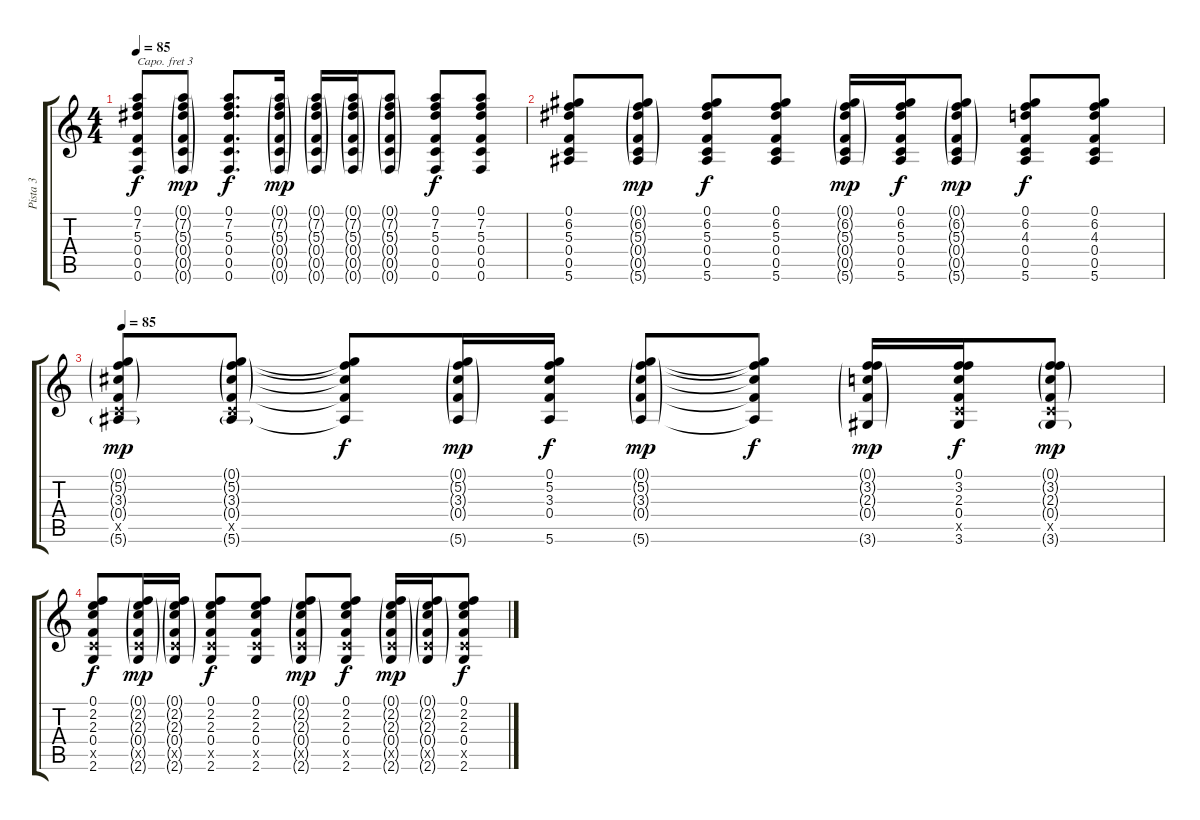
\track ("Pista 3" "Pista 3") {instrument acousticguitarsteel}
\staff {score tabs}
\capo 3
\tuning (D4 B3 G3 D3 A2 D2) {hide}
\ts (4 4)
\tempo 85
\clef g2
\ks c
(0.1 7.2 5.3 0.4 0.5 0.6).8{dy f} (0.1{g} 7.2{g} 5.3{g} 0.4{g} 0.5{g} 0.6{g}).8{dy mp} (0.1 7.2 5.3 0.4 0.5 0.6).8{d dy f} (0.1{g} 7.2{g} 5.3{g} 0.4{g} 0.5{g} 0.6{g}).16{dy mp} (0.1{g} 7.2{g} 5.3{g} 0.4{g} 0.5{g} 0.6{g}).16 (0.1{g} 7.2{g} 5.3{g} 0.4{g} 0.5{g} 0.6{g}).16 (0.1{g} 7.2{g} 5.3{g} 0.4{g} 0.5{g} 0.6{g}).8 (0.1 7.2 5.3 0.4 0.5 0.6).8{dy f} (0.1 7.2 5.3 0.4 0.5 0.6).8 |
(0.1 6.2 5.3 0.4 0.5 5.6).8 (0.1{g} 6.2{g} 5.3{g} 0.4{g} 0.5{g} 5.6{g}).8{dy mp} (0.1 6.2 5.3 0.4 0.5 5.6).8{dy f} (0.1 6.2 5.3 0.4 0.5 5.6).8 (0.1{g} 6.2{g} 5.3{g} 0.4{g} 0.5{g} 5.6{g}).16{dy mp} (0.1 6.2 5.3 0.4 0.5 5.6).16{dy f} (0.1{g} 6.2{g} 5.3{g} 0.4{g} 0.5{g} 5.6{g}).8{dy mp} (0.1 6.2 4.3 0.4 0.5 5.6).8{dy f} (0.1 6.2 4.3 0.4 0.5 5.6).8 |
\tempo 85
(0.1{g} 5.2{g} 3.3{g} 0.4{g} 0.5{x} 5.6{g}).8{dy mp} (0.1{g} 5.2{g} 3.3{g} 0.4{g} 0.5{x} 5.6{g}).8 (0.1{t} 5.2{t} 3.3{t} 0.4{t} 5.6{t}).8{dy f} (0.1{g} 5.2{g} 3.3{g} 0.4{g} 5.6{g}).16{dy mp} (0.1 5.2 3.3 0.4 5.6).16{dy f} (0.1{g} 5.2{g} 3.3{g} 0.4{g} 5.6{g}).8{dy mp} (0.1{t} 5.2{t} 3.3{t} 0.4{t} 5.6{t}).8{dy f} (0.1{g} 3.2{g} 2.3{g} 0.4{g} 3.6{g}).16{dy mp} (0.1 3.2 2.3 0.4 0.5{x} 3.6).16{dy f} (0.1{g} 3.2{g} 2.3{g} 0.4{g} 0.5{x} 3.6{g}).8{dy mp} |
(0.1 2.2 2.3 0.4 0.5{x} 2.6).8{dy f} (0.1{g} 2.2{g} 2.3{g} 0.4{g} 0.5{g x} 2.6{g}).16{dy mp} (0.1{g} 2.2{g} 2.3{g} 0.4{g} 0.5{g x} 2.6{g}).16 (0.1 2.2 2.3 0.4 0.5{x} 2.6).8{dy f} (0.1 2.2 2.3 0.4 0.5{x} 2.6).8 (0.1{g} 2.2{g} 2.3{g} 0.4{g} 0.5{g x} 2.6{g}).8{dy mp} (0.1 2.2 2.3 0.4 0.5{x} 2.6).8{dy f} (0.1{g} 2.2{g} 2.3{g} 0.4{g} 0.5{g x} 2.6{g}).16{dy mp} (0.1{g} 2.2{g} 2.3{g} 0.4{g} 0.5{g x} 2.6{g}).16 (0.1 2.2 2.3 0.4 0.5{x} 2.6).8{dy f}
